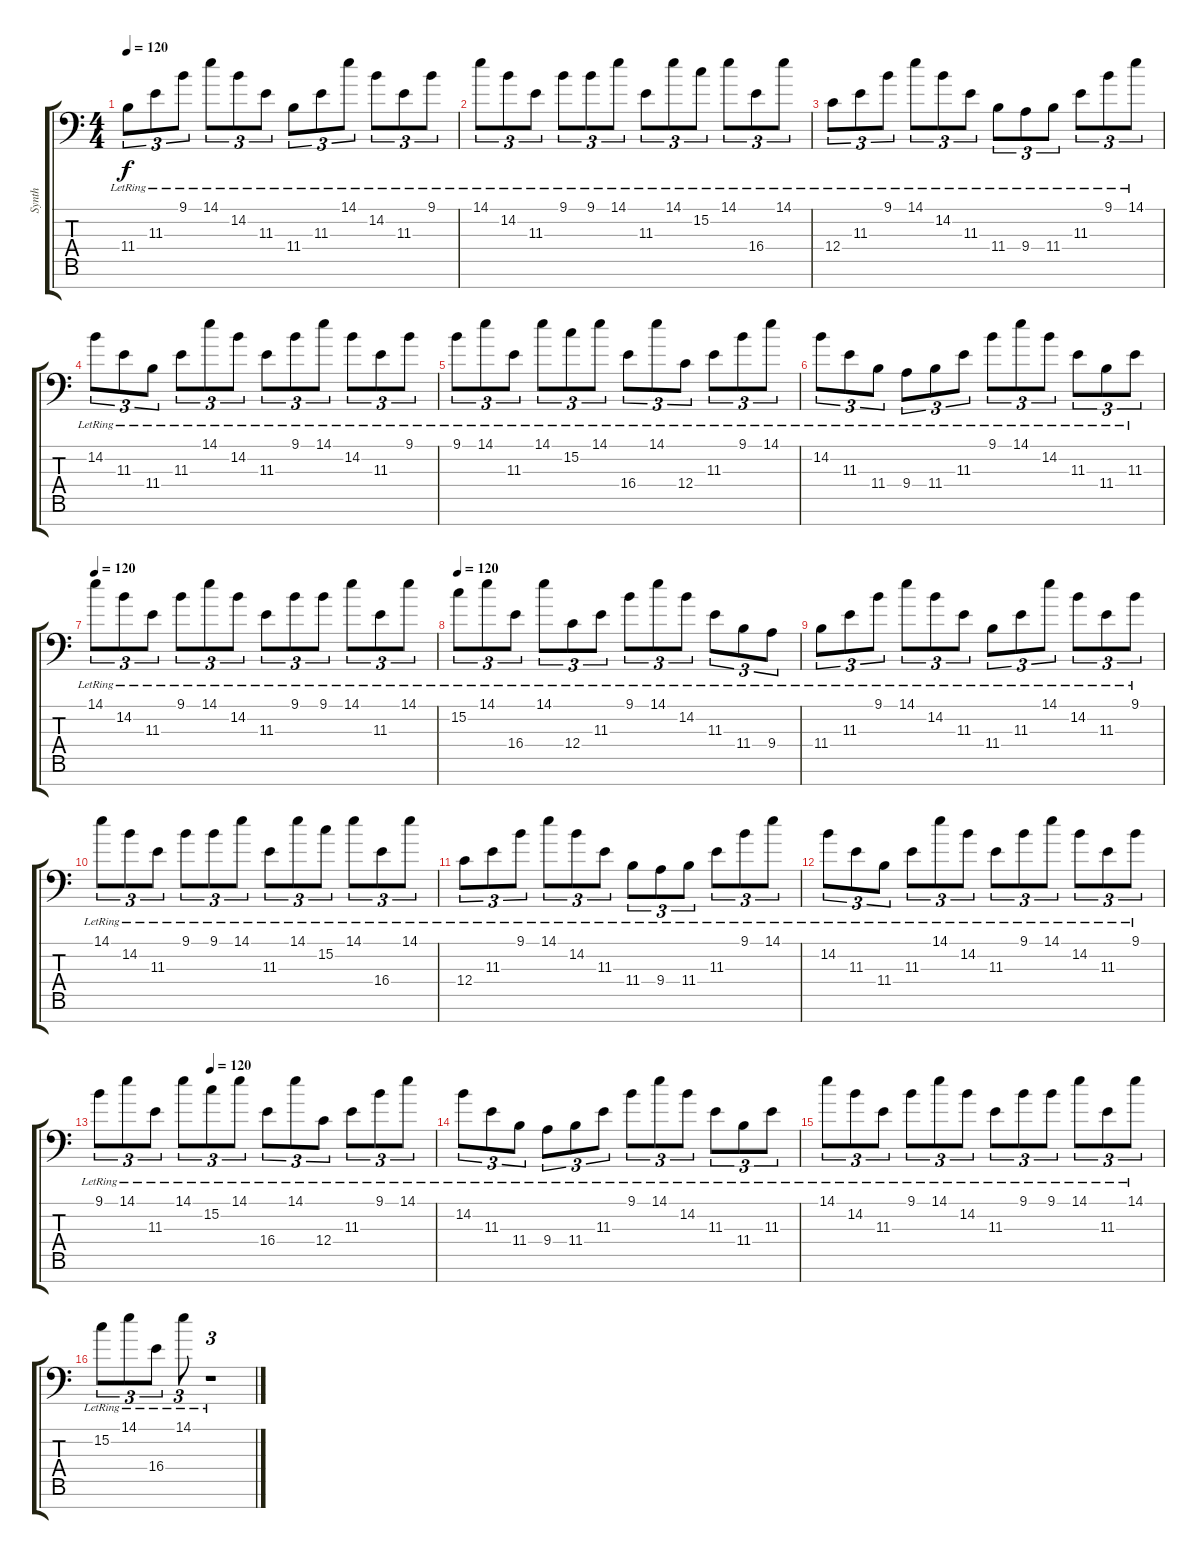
\track ("Synth" "Synth") {instrument acousticgrandpiano}
\staff {score tabs}
\tuning (D4 A3 F3 C3 G2 D2 G1) {hide}
\ts (4 4)
\tempo 120
\clef f4
\ks c
11.4{lr}.8{tu (3 2) dy f} 11.3{lr}.8{tu (3 2)} 9.1{lr}.8{tu (3 2)} 14.1{lr}.8{tu (3 2)} 14.2{lr}.8{tu (3 2)} 11.3{lr}.8{tu (3 2)} 11.4{lr}.8{tu (3 2)} 11.3{lr}.8{tu (3 2)} 14.1{lr}.8{tu (3 2)} 14.2{lr}.8{tu (3 2)} 11.3{lr}.8{tu (3 2)} 9.1{lr}.8{tu (3 2)} |
14.1{lr}.8{tu (3 2)} 14.2{lr}.8{tu (3 2)} 11.3{lr}.8{tu (3 2)} 9.1{lr}.8{tu (3 2)} 9.1{lr}.8{tu (3 2)} 14.1{lr}.8{tu (3 2)} 11.3{lr}.8{tu (3 2)} 14.1{lr}.8{tu (3 2)} 15.2{lr}.8{tu (3 2)} 14.1{lr}.8{tu (3 2)} 16.4{lr}.8{tu (3 2)} 14.1{lr}.8{tu (3 2)} |
12.4{lr}.8{tu (3 2)} 11.3{lr}.8{tu (3 2)} 9.1{lr}.8{tu (3 2)} 14.1{lr}.8{tu (3 2)} 14.2{lr}.8{tu (3 2)} 11.3{lr}.8{tu (3 2)} 11.4{lr}.8{tu (3 2)} 9.4{lr}.8{tu (3 2)} 11.4{lr}.8{tu (3 2)} 11.3{lr}.8{tu (3 2)} 9.1{lr}.8{tu (3 2)} 14.1{lr}.8{tu (3 2)} |
14.2{lr}.8{tu (3 2)} 11.3{lr}.8{tu (3 2)} 11.4{lr}.8{tu (3 2)} 11.3{lr}.8{tu (3 2)} 14.1{lr}.8{tu (3 2)} 14.2{lr}.8{tu (3 2)} 11.3{lr}.8{tu (3 2)} 9.1{lr}.8{tu (3 2)} 14.1{lr}.8{tu (3 2)} 14.2{lr}.8{tu (3 2)} 11.3{lr}.8{tu (3 2)} 9.1{lr}.8{tu (3 2)} |
9.1{lr}.8{tu (3 2)} 14.1{lr}.8{tu (3 2)} 11.3{lr}.8{tu (3 2)} 14.1{lr}.8{tu (3 2)} 15.2{lr}.8{tu (3 2)} 14.1{lr}.8{tu (3 2)} 16.4{lr}.8{tu (3 2)} 14.1{lr}.8{tu (3 2)} 12.4{lr}.8{tu (3 2)} 11.3{lr}.8{tu (3 2)} 9.1{lr}.8{tu (3 2)} 14.1{lr}.8{tu (3 2)} |
14.2{lr}.8{tu (3 2)} 11.3{lr}.8{tu (3 2)} 11.4{lr}.8{tu (3 2)} 9.4{lr}.8{tu (3 2)} 11.4{lr}.8{tu (3 2)} 11.3{lr}.8{tu (3 2)} 9.1{lr}.8{tu (3 2)} 14.1{lr}.8{tu (3 2)} 14.2{lr}.8{tu (3 2)} 11.3{lr}.8{tu (3 2)} 11.4{lr}.8{tu (3 2)} 11.3{lr}.8{tu (3 2)} |
\tempo 120
14.1{lr}.8{tu (3 2)} 14.2{lr}.8{tu (3 2)} 11.3{lr}.8{tu (3 2)} 9.1{lr}.8{tu (3 2)} 14.1{lr}.8{tu (3 2)} 14.2{lr}.8{tu (3 2)} 11.3{lr}.8{tu (3 2)} 9.1{lr}.8{tu (3 2)} 9.1{lr}.8{tu (3 2)} 14.1{lr}.8{tu (3 2)} 11.3{lr}.8{tu (3 2)} 14.1{lr}.8{tu (3 2)} |
\tempo 120
15.2{lr}.8{tu (3 2)} 14.1{lr}.8{tu (3 2)} 16.4{lr}.8{tu (3 2)} 14.1{lr}.8{tu (3 2)} 12.4{lr}.8{tu (3 2)} 11.3{lr}.8{tu (3 2)} 9.1{lr}.8{tu (3 2)} 14.1{lr}.8{tu (3 2)} 14.2{lr}.8{tu (3 2)} 11.3{lr}.8{tu (3 2)} 11.4{lr}.8{tu (3 2)} 9.4{lr}.8{tu (3 2)} |
11.4{lr}.8{tu (3 2)} 11.3{lr}.8{tu (3 2)} 9.1{lr}.8{tu (3 2)} 14.1{lr}.8{tu (3 2)} 14.2{lr}.8{tu (3 2)} 11.3{lr}.8{tu (3 2)} 11.4{lr}.8{tu (3 2)} 11.3{lr}.8{tu (3 2)} 14.1{lr}.8{tu (3 2)} 14.2{lr}.8{tu (3 2)} 11.3{lr}.8{tu (3 2)} 9.1{lr}.8{tu (3 2)} |
14.1{lr}.8{tu (3 2)} 14.2{lr}.8{tu (3 2)} 11.3{lr}.8{tu (3 2)} 9.1{lr}.8{tu (3 2)} 9.1{lr}.8{tu (3 2)} 14.1{lr}.8{tu (3 2)} 11.3{lr}.8{tu (3 2)} 14.1{lr}.8{tu (3 2)} 15.2{lr}.8{tu (3 2)} 14.1{lr}.8{tu (3 2)} 16.4{lr}.8{tu (3 2)} 14.1{lr}.8{tu (3 2)} |
12.4{lr}.8{tu (3 2)} 11.3{lr}.8{tu (3 2)} 9.1{lr}.8{tu (3 2)} 14.1{lr}.8{tu (3 2)} 14.2{lr}.8{tu (3 2)} 11.3{lr}.8{tu (3 2)} 11.4{lr}.8{tu (3 2)} 9.4{lr}.8{tu (3 2)} 11.4{lr}.8{tu (3 2)} 11.3{lr}.8{tu (3 2)} 9.1{lr}.8{tu (3 2)} 14.1{lr}.8{tu (3 2)} |
14.2{lr}.8{tu (3 2)} 11.3{lr}.8{tu (3 2)} 11.4{lr}.8{tu (3 2)} 11.3{lr}.8{tu (3 2)} 14.1{lr}.8{tu (3 2)} 14.2{lr}.8{tu (3 2)} 11.3{lr}.8{tu (3 2)} 9.1{lr}.8{tu (3 2)} 14.1{lr}.8{tu (3 2)} 14.2{lr}.8{tu (3 2)} 11.3{lr}.8{tu (3 2)} 9.1{lr}.8{tu (3 2)} |
\tempo (120 0.3333333333333333)
9.1{lr}.8{tu (3 2)} 14.1{lr}.8{tu (3 2)} 11.3{lr}.8{tu (3 2)} 14.1{lr}.8{tu (3 2)} 15.2{lr}.8{tu (3 2)} 14.1{lr}.8{tu (3 2)} 16.4{lr}.8{tu (3 2)} 14.1{lr}.8{tu (3 2)} 12.4{lr}.8{tu (3 2)} 11.3{lr}.8{tu (3 2)} 9.1{lr}.8{tu (3 2)} 14.1{lr}.8{tu (3 2)} |
14.2{lr}.8{tu (3 2)} 11.3{lr}.8{tu (3 2)} 11.4{lr}.8{tu (3 2)} 9.4{lr}.8{tu (3 2)} 11.4{lr}.8{tu (3 2)} 11.3{lr}.8{tu (3 2)} 9.1{lr}.8{tu (3 2)} 14.1{lr}.8{tu (3 2)} 14.2{lr}.8{tu (3 2)} 11.3{lr}.8{tu (3 2)} 11.4{lr}.8{tu (3 2)} 11.3{lr}.8{tu (3 2)} |
14.1{lr}.8{tu (3 2)} 14.2{lr}.8{tu (3 2)} 11.3{lr}.8{tu (3 2)} 9.1{lr}.8{tu (3 2)} 14.1{lr}.8{tu (3 2)} 14.2{lr}.8{tu (3 2)} 11.3{lr}.8{tu (3 2)} 9.1{lr}.8{tu (3 2)} 9.1{lr}.8{tu (3 2)} 14.1{lr}.8{tu (3 2)} 11.3{lr}.8{tu (3 2)} 14.1{lr}.8{tu (3 2)} |
15.2{lr}.8{tu (3 2)} 14.1{lr}.8{tu (3 2)} 16.4{lr}.8{tu (3 2)} 14.1{lr}.8{tu (3 2)} r.1{tu (3 2)}
